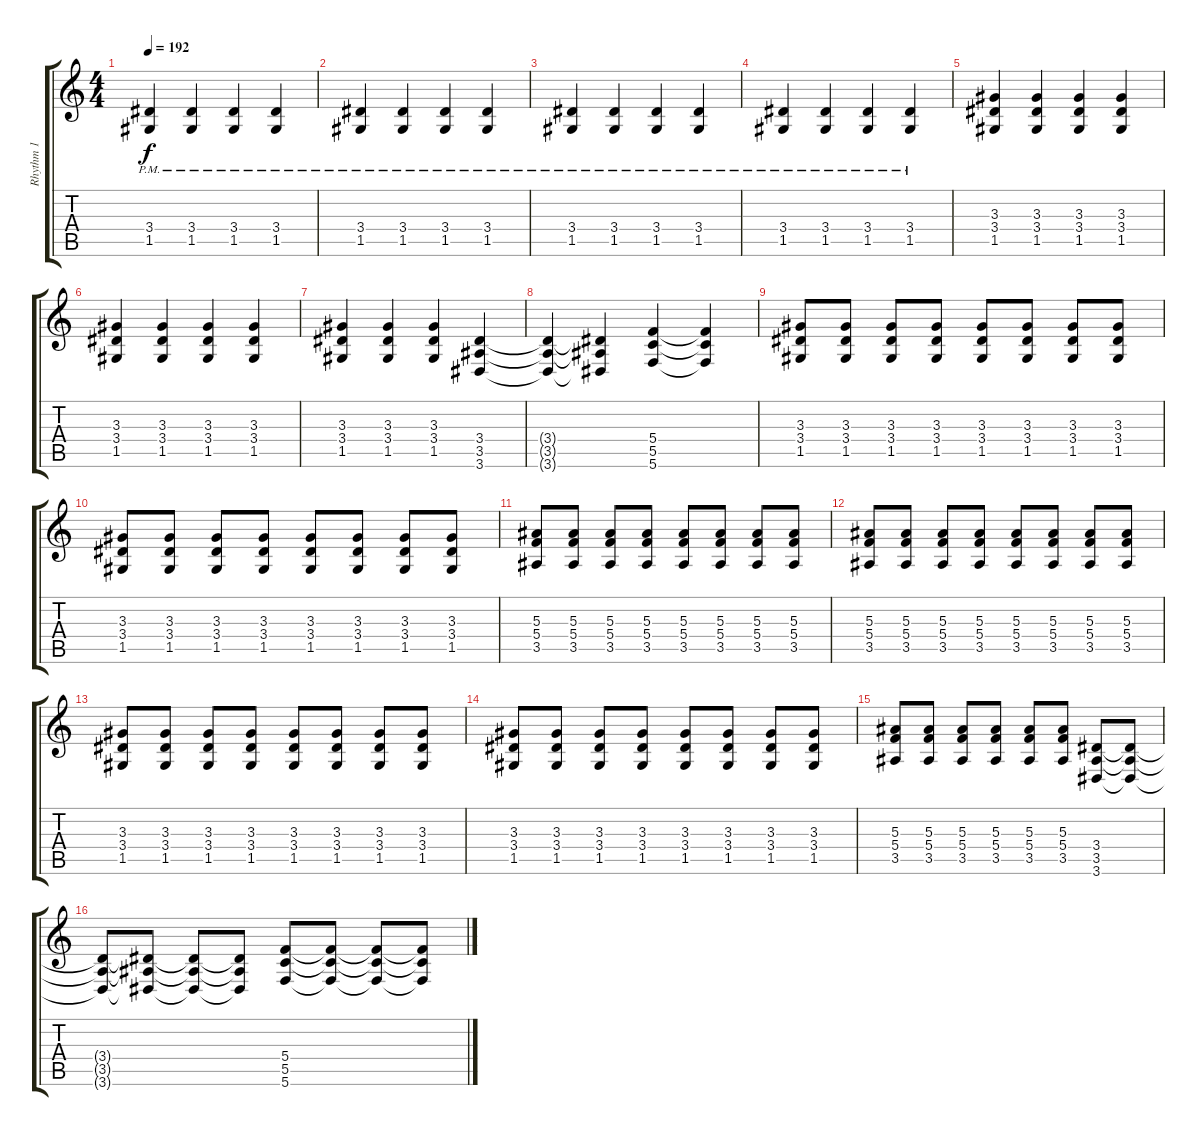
\track ("Rhythm 1" "Rhythm 1") {instrument overdrivenguitar}
\staff {score tabs}
\tuning (D4 A3 F3 C3 G2 C2) {hide}
\ts (4 4)
\tempo 192
\clef g2
\ks c
(3.4{pm} 1.5{pm}).4{dy f} (3.4{pm} 1.5{pm}).4 (3.4{pm} 1.5{pm}).4 (3.4{pm} 1.5{pm}).4 |
(3.4{pm} 1.5{pm}).4 (3.4{pm} 1.5{pm}).4 (3.4{pm} 1.5{pm}).4 (3.4{pm} 1.5{pm}).4 |
(3.4{pm} 1.5{pm}).4 (3.4{pm} 1.5{pm}).4 (3.4{pm} 1.5{pm}).4 (3.4{pm} 1.5{pm}).4 |
(3.4{pm} 1.5{pm}).4 (3.4{pm} 1.5{pm}).4 (3.4{pm} 1.5{pm}).4 (3.4{pm} 1.5{pm}).4 |
(3.3 3.4 1.5).4 (3.3 3.4 1.5).4 (3.3 3.4 1.5).4 (3.3 3.4 1.5).4 |
(3.3 3.4 1.5).4 (3.3 3.4 1.5).4 (3.3 3.4 1.5).4 (3.3 3.4 1.5).4 |
(3.3 3.4 1.5).4 (3.3 3.4 1.5).4 (3.3 3.4 1.5).4 (3.4 3.5 3.6).4 |
(3.4{t} 3.5{t} 3.6{t}).4 (3.4{t} 3.5{t} 3.6{t}).4 (5.4 5.5 5.6).4 (5.4{t} 5.5{t} 5.6{t}).4 |
(3.3 3.4 1.5).8 (3.3 3.4 1.5).8 (3.3 3.4 1.5).8 (3.3 3.4 1.5).8 (3.3 3.4 1.5).8 (3.3 3.4 1.5).8 (3.3 3.4 1.5).8 (3.3 3.4 1.5).8 |
(3.3 3.4 1.5).8 (3.3 3.4 1.5).8 (3.3 3.4 1.5).8 (3.3 3.4 1.5).8 (3.3 3.4 1.5).8 (3.3 3.4 1.5).8 (3.3 3.4 1.5).8 (3.3 3.4 1.5).8 |
(5.3 5.4 3.5).8 (5.3 5.4 3.5).8 (5.3 5.4 3.5).8 (5.3 5.4 3.5).8 (5.3 5.4 3.5).8 (5.3 5.4 3.5).8 (5.3 5.4 3.5).8 (5.3 5.4 3.5).8 |
(5.3 5.4 3.5).8 (5.3 5.4 3.5).8 (5.3 5.4 3.5).8 (5.3 5.4 3.5).8 (5.3 5.4 3.5).8 (5.3 5.4 3.5).8 (5.3 5.4 3.5).8 (5.3 5.4 3.5).8 |
(3.3 3.4 1.5).8 (3.3 3.4 1.5).8 (3.3 3.4 1.5).8 (3.3 3.4 1.5).8 (3.3 3.4 1.5).8 (3.3 3.4 1.5).8 (3.3 3.4 1.5).8 (3.3 3.4 1.5).8 |
(3.3 3.4 1.5).8 (3.3 3.4 1.5).8 (3.3 3.4 1.5).8 (3.3 3.4 1.5).8 (3.3 3.4 1.5).8 (3.3 3.4 1.5).8 (3.3 3.4 1.5).8 (3.3 3.4 1.5).8 |
(5.3 5.4 3.5).8 (5.3 5.4 3.5).8 (5.3 5.4 3.5).8 (5.3 5.4 3.5).8 (5.3 5.4 3.5).8 (5.3 5.4 3.5).8 (3.4 3.5 3.6).8 (3.4{t} 3.5{t} 3.6{t}).8 |
(3.4{t} 3.5{t} 3.6{t}).8 (3.4{t} 3.5{t} 3.6{t}).8 (3.4{t} 3.5{t} 3.6{t}).8 (3.4{t} 3.5{t} 3.6{t}).8 (5.4 5.5 5.6).8 (5.4{t} 5.5{t} 5.6{t}).8 (5.4{t} 5.5{t} 5.6{t}).8 (5.4{t} 5.5{t} 5.6{t}).8
